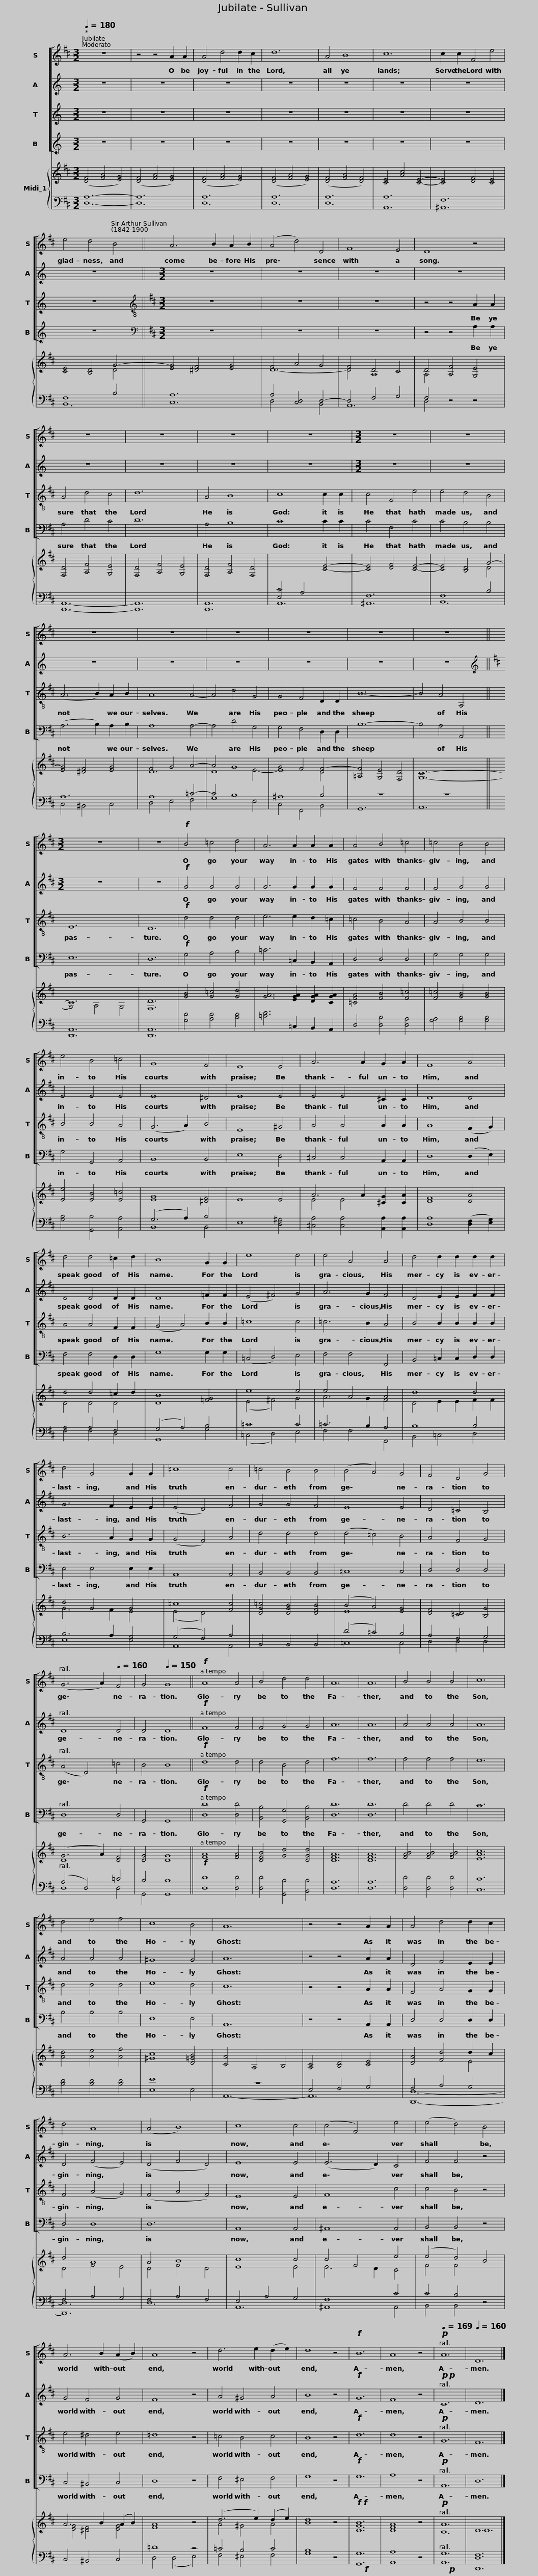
X:1
%%score [ 1 2 3 4 ] { ( 5 6 ) | ( 7 8 ) }
L:1/8
Q:1/4=180
M:3/2
I:linebreak $
K:D
V:1 treble
V:2 treble
V:3 treble
V:4 treble
V:5 treble
V:6 treble
V:7 bass
V:8 bass
V:1
 z12 | z4 z4 A2 A2 | A4 d4 d2 c2 | d12 | A4 B8 | %5
 c12 | c2 c2 F4 e4 | e4 d4 B4 ||$ A6 B2 A2 B2 | (A4 d4) D4 | %10
 F8 E4 | D8 z4 | z12 | z12 | z12 | %15
 z12 |$[M:3/2] z12 | z12 | z12 | z12 | %20
 z12 | z12 | z12 |$ z12 ||$[M:3/2] z12 | %25
 z12 |!f! B4 =c4 d4 | A6 A2 A2 A2 | A4 B4 =c4 | =c4 B4 B4 | %30
 e4 B4 =c4 | G8 F4 |$ E8 E4 | A6 A2 G2 A2 | F8 A4 | %35
 d4 d4 =c2 d2 | B8 G2 G2 | e8 e4 | e4 A4 A4 |$ d4 d2 d2 d2 d2 | %40
 d4 G4 G2 G2 | =c8 c4 | =c4 B4 B4 | (B4 A4) G4 | F4 D4 G4 | %45
[Q:1/4=173] (G6[Q:1/4=166] A2)[Q:1/4=160] F4 |[Q:1/4=153] G4[Q:1/4=150] G8 ||$!f! A8 A4 | B4 d4 d4 | A12 | %50
 A12 | B4 B4 B4 | c12 | d4 e4 f4 | c8 B4 |$ %55
 A12 | z4 z4 A2 A2 | A4 d4 d2 c2 | d4 A8 | (A4 B8) | %60
 c8 c4 | (c4 F4) e4 | (e4 d4) B4 |$ A6 B2 (A2 B2) | A8 z4 | %65
 d6 e2 (d2 e2) | d8 z4 |!f! B12 | A8 z4 |!p![Q:1/4=169][Q:1/4=169] A12 | %70
[Q:1/4=160][Q:1/4=160] D12 |] %71
V:2
[K:C] z12 | z12 | z12 | z12 | z12 | %5
 z12 | z12 | z12 ||$[M:3/2] z12 | z12 | %10
 z12 | z12 | z12 | z12 | z12 | %15
 z12 |$[M:3/2] z12 | z12 | z12 | z12 | %20
 z12 | z12 | z12 |$ z12 ||$[K:D][M:3/2][K:treble] z12 | %25
 z12 |!f! G4 G4 G4 | G6 G2 G2 G2 | F4 F4 F4 | F4 G4 G4 | %30
 E4 E4 E4 | E8 ^D4 |$ E8 E4 | E4 E4 ^C2 C2 | D8 D4 | %35
 D4 D4 D2 D2 | D8 =F2 F2 | (E4 ^F4) G4 | A6 G2 F4 |$ D4 E2 E2 F2 F2 | %40
 G6 F2 E2 E2 | (E4 D4) F4 | G4 G4 F4 | E8 E4 | D4 =C4 B,4 | %45
 D8 D4 | D4 D8 ||$!f! F8 F4 | F4 G4 G4 | A12 | %50
 A12 | A4 A4 A4 | A12 | A4 A4 A4 | ^G8 G4 |$ %55
 A12 | z4 z4 A2 A2 | D4 F4 E2 E2 | D4 (F4 E4) | (D4 F4 D4) | %60
 E8 E4 | (E6 D2) C4 | F4 F4 z4 |$ G4 F4 G4 | F8 z4 | %65
 A4 ^G4 A4 | B8 z4 |!f! G12 | F8 z4 |!p!!p! C12 | %70
 D12 |] %71
V:3
[K:C] z12 | z12 | z12 | z12 | z12 | %5
 z12 | z12 | z12 ||$[K:D][M:3/2][K:treble-8] z12 | z12 | %10
 z12 | z4 z4 A2 A2 | A4 d4 c4 | d12 | A4 B8 | %15
 c8 c2 c2 |$ c4 F4 e4 | e4 d4 B4 | (A6 B2) A2 B2 | A8 A4- | %20
 A4 d4 G4 | G4 F4 D2 D2 | B12- |$ B4 A4 A,4 ||$ E12 | %25
 D12 |!f! d4 d4 d4 | e6 e2 d2 =c2 | =c4 B4 A4 | A4 B4 B4 | %30
 B4 B4 A4 | (G6 A2) B4 |$ E8 ^G4 | A4 A4 A2 A2 | A8 (F2 G2) | %35
 A4 A4 F2 F2 | (G4 A4) B2 B2 | =c8 c4 | =c6 B2 A4 |$ B4 B2 B2 B2 B2 | %40
 B6 A2 G2 G2 | (G4 F4) A4 | d4 d4 d4 | (d4 =c4) B4 | A4 F4 G4 | %45
 (A4 D4) =c4 | B4 B8 ||$!f! d8 d4 | d4 B4 d4 | f12 | %50
 f12 | f4 f4 f4 | e12 | d4 d4 d4 | e8 d4 |$ %55
 c12 | z4 z4 A2 A2 | F4 A4 G2 G2 | F4 (A4 G4) | (F4 A4 F4) | %60
 E8 E4 | F8 c4 | c4 B4 z4 |$ e4 ^d4 e4 | =d8 z4 | %65
 =c4 B4 c4 | B8 z4 |!f! d12 | d8 z4 |!p! G12 | %70
 F12 |] %71
V:4
[K:C] z12 | z12 | z12 | z12 | z12 | %5
 z12 | z12 | z12 ||$[K:D][M:3/2][K:bass] z12 | z12 | %10
 z12 | z4 z4 A,2 A,2 | A,4 D4 C4 | D12 | A,4 B,8 | %15
 C8 C2 C2 |$ C4 F,4 C4 | C4 B,4 B,4 | (A,6 B,2) A,2 B,2 | A,8 A,4- | %20
 A,4 D4 G,4 | G,4 F,4 D,2 D,2 | B,12- |$ B,4 A,4 A,,4 ||$ E,12 | %25
 D,12 |!f! G,4 A,4 B,4 | =C6 =C,2 B,,2 A,,2 | D,4 D,4 D,4 | G,4 G,4 G,4 | %30
 G,4 G,,4 A,,4 | B,,8 B,,4 |$ E,8 D,4 | ^C,4 C,4 A,,2 A,,2 | D,8 (D,2 E,2) | %35
 F,4 F,4 D,2 D,2 | G,8 G,2 G,2 | (=C,4 D,4) E,4 | F,4 F,4 F,,4 |$ B,,4 =C,2 C,2 D,2 D,2 | %40
 E,4 E,4 E,2 E,2 | A,,8 A,,4 | B,,4 B,,4 B,,4 | =C,8 C,4 | D,4 D,4 D,4 | %45
 D,8 D,4 | G,,4 G,,8 ||$!f! [D,D]8 [D,D]4 | [B,,B,]4 [G,,G,]4 [B,,B,]4 | [D,D]12 | %50
 [D,D]12 | D4 D4 D4 | C12 | B,4 B,4 B,4 | E,8 E,4 |$ %55
 A,,12 | z4 z4 A,,2 A,,2 | D,4 D,4 D,2 D,2 | D,4 D,8 | D,12 | %60
 A,,8 A,,4 | ^A,,8 A,,4 | B,,4 B,,4 z4 |$ C,4 ^B,,4 C,4 | D,8 z4 | %65
 F,4 ^E,4 F,4 | G,8 z4 |!f! G,12 | A,8 z4 |!p! A,,12 | %70
 D,12 |] %71
V:5
 ([DF]4 [FA]4 [EG]4) | ([DF]4 [FA]4 [EG]4) | ([DF]4 [FA]4 [EG]4) | ([DF]4 [FA]4 [EG]4) | ([DF]4 [FA]4 [DF]4) | %5
 [CE]4 [Ac]4 [CE]4- | [CE]4 [DF]4 [CE]4 | [CE]4 [B,D]4 G4- ||$ [EG]4 [^DF]4 [EG]4 | F4 A4 G4 | %10
 F4 D4 C4 | D4 [A,F]4 [G,E]4 | [F,D]4 [A,F]4 [G,E]4 | [F,D]4 [A,F]4 [G,E]4 | [F,D]4 [A,F]4 [F,D]4 | %15
 x4 x4 [CE]4- |$ [CE]4 [DF]4 [CE]4- | [CE]4 [B,D]4 G4- | [EG]4 [^DF]4 [EG]4 | F4 G4 A4- | %20
 A4 G8 | G4 F4 F4- | [=A,F]4 [G,E]4 [F,D]4 |$ C12- ||$ C12 | %25
 [F,D]12 | [GB]4 [G=c]4 [Gd]4 | [GA]6 [EGA]2 [DGA]2 [CGA]2 | [=CFA]4 [FB]4 [F=c]4 | [F=c]4 [GB]4 [GB]4 | %30
 [Ee]4 [EB]4 [E=c]4 | [EG]8 [^DF]4 |$ E8 E4 | A6 A2 [^CG]2 [CA]2 | [DF]8 [DA]4 | %35
 d4 d4 =c2 d2 | [DB]8 [=FG]4 | e8 e4 | e4 A4 A4 |$ d8 d4 | %40
 d4 G4 G4 | =c8 [Fc]4 | [DG=c]4 [DGB]4 [DFB]4 | (B4 A4) [EG]4 | [DF]4 [=CD]4 [B,G]4 | %45
 (G6 A2) [DF]4 | [DG]4 [DG]8 ||$!f! [FA]8 [FA]4 | [DFB]4 [Gd]4 [DGd]4 | [DFA]12 | %50
 [DFA]12 | [FAB]4 [FAB]4 [FAB]4 | [EAc]12 | [Ad]4 [Ae]4 [Af]4 | [^Gc]8 [D=GB]4 |$ %55
 [CA]4 A,4 B,4 | [A,C]4 [B,D]4 [CE]4 | [DA]4 [Fd]4 d2 c2 | d4 A8 | A4 B8 | %60
 c8 c4 | c4 F4 e4 | (e4 d4) B4 |$ A6 B2 (A2 B2) | A8 z4 | %65
 (d6 e2) (d2 e2) | d8 z4 |!f!!f! B12 | A8 z4 |!p! A12 | %70
 D12 |] %71
V:6
 x12 | x12 | x12 | x12 | x12 | %5
 x12 | x12 | x4 x4 D4 ||$ x12 | D12- | %10
 D4 A,8 | A,4 x4 x4 | x12 | x12 | x12 | %15
 x12 |$ x12 | x4 x4 D4 | x12 | D12 | %20
 D8 E4- | E8 D4 | x12 |$ G,12- ||$ G,4 A,4 G,4 | %25
 x12 | x12 | x12 | x12 | x12 | %30
 x12 | x12 |$ x12 | E4 E4 x4 | x12 | %35
 D4 D4 D4 | x12 | (E4 ^F4) G4 | A6 G2 F4 |$ D4 E2 E2 F2 F2 | %40
 G6 F2 E4 | (E4 D4) x4 | x12 | E8 x4 | x12 | %45
 D8 x4 | x12 ||$ x12 | x12 | x12 | %50
 x12 | x12 | x12 | x12 | x12 |$ %55
 x12 | x12 | x4 x4 E4 | D4 F4 E4 | D4 F4 D4 | %60
 E8 E4 | E6 D2 C4 | F4 F4 x4 |$ [EG]4 [^DF]4 [EG]4 | F8 z4 | %65
 A4 ^G4 A4 | B8 z4 | [DG]12 | [DF]8 z4 | C12 | %70
 D12 |] %71
V:7
 A,12- | A,12 | A,12 | A,12 | A,12 | %5
 A,12 | F,12 | F,8 B,4 ||$ A,12 | A,4 [C,D,]4 D,4- | %10
 D,4 F,4 G,4 | F,4 z4 z4 | x12 | x12 | x12 | %15
 [E,C]4 A,4 x4 |$ F,12 | F,8 B,4 | A,12 | A,8 =C4- | %20
 C4 B,8 | ^A,8 B,4 | z12 |$ z12 ||$ x12 | %25
 x12 | x12 | x12 | x12 | x12 | %30
 x12 | (G,6 A,2) B,4 |$ x12 | x12 | x12 | %35
 A,4 A,4 F,4 | (G,4 A,4) B,4 | =C8 C4 | =C6 B,2 A,4 |$ B,8 B,4 | %40
 B,6 A,2 G,4 | (G,4 F,4) A,4 | x12 | (D4 =C4) B,4 | A,4 F,4 G,4 | %45
 (A,4 D,4) =C4 | B,4 B,8 ||$ x12 | x12 | x12 | %50
 x12 | x12 | x12 | x12 | x12 |$ %55
 z12 | E,4 F,4 G,4 | F,4 A,4 G,4 | F,4 A,4 G,4 | F,4 A,4 F,4 | %60
 E,4 A,4 G,4 | F,8 C4 | C4 B,4 z4 |$ x12 | =D8 z4 | %65
 =C4 B,4 C4 | B,8 x4 |!f! x12 | x12 |!p! x12 | %70
 x12 |] %71
V:8
 D,12- | D,12 | D,12 | D,12 | D,12 | %5
 A,,12 | ^A,,12 | B,,12 ||$ C,12 | D,4 x4 B,,4 | %10
 A,,12 | D,4 x4 x4 | [D,,A,,]12- | [D,,A,,]12 | [D,,A,,]12 | %15
 A,,12 |$ ^A,,12 | B,,12 | C,4 ^B,,4 C,4 | D,4 E,4 F,4 | %20
 G,8 E,4 | C,4 F,,4 B,,4 | G,,12 |$ A,,12 ||$ [D,,A,,]12 | %25
 [D,,A,,]12 | [G,D]4 [A,D]4 [B,D]4 | [=CE]6 =C,2 B,,2 A,,2 | D,4 [D,B,]4 [D,A,]4 | [G,A,]4 [G,B,]4 [G,B,]4 | %30
 [G,B,]4 [G,,B,]4 [A,,A,]4 | B,,8 B,,4 |$ E,8 [D,^G,]4 | [^C,A,]4 [C,A,]4 [A,,A,]2 [A,,A,]2 | [D,A,]8 ([D,F,]2 [E,G,]2) | %35
 F,4 F,4 D,4 | G,,8 G,4 | (=C,4 D,4) E,4 | F,4 F,4 F,,4 |$ B,,4 =C,4 D,4 | %40
 E,8 E,4 | A,,8 A,,4 | B,,4 B,,4 B,,4 | =C,8 C,4 | D,4 D,4 D,4 | %45
 D,8 D,4 | G,,4 G,,8 ||$ [D,D]8 [D,D]4 | [D,D]4 [G,,B,]4 [B,,B,]4 | [D,A,]12 | %50
 [D,A,]12 | [D,D]4 [D,D]4 [D,D]4 | [C,C]12 | [B,D]4 [B,D]4 [B,D]4 | [E,E]8 E,4 |$ %55
 A,,12- | A,,12 | [D,,D,]12- | [D,,D,]12 | D,12 | %60
 A,,12 | ^A,,8 A,,4 | B,,4 B,,4 z4 |$ C,4 ^B,,4 C,4 | D,4 (D,4 E,4) | %65
 F,4 ^E,4 F,4 | G,8 z4 | [G,,G,]12 | [A,,A,]8 z4 | [A,,G,]12 | %70
 [D,,D,F,]12 |] %71
